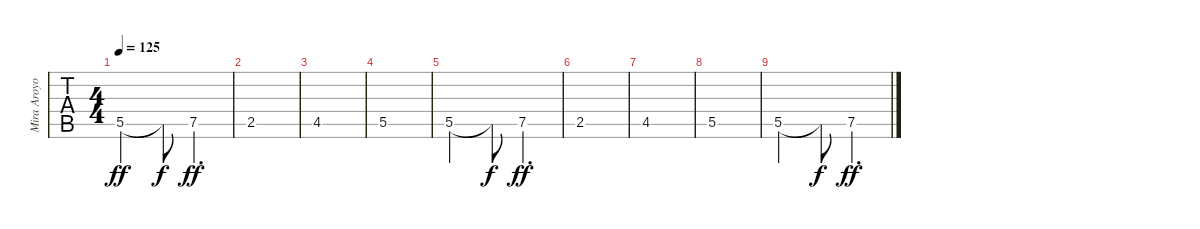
\track ("Mira Aroyo " "Mira Aroyo") {instrument percussiveorgan}
\staff {tabs}
\tuning (E4 B3 G3 D3 A2 E2) {hide}
\ts (4 4)
\tempo 125
\clef g2
\ks c
5.5.2{dy ff} 5.5{t}.8{dy f} 7.5.4{d dy ff} |
2.5.1 |
4.5.1 |
5.5.1 |
5.5.2 5.5{t}.8{dy f} 7.5.4{d dy ff} |
2.5.1 |
4.5.1 |
5.5.1 |
5.5.2 5.5{t}.8{dy f} 7.5.4{d dy ff}
